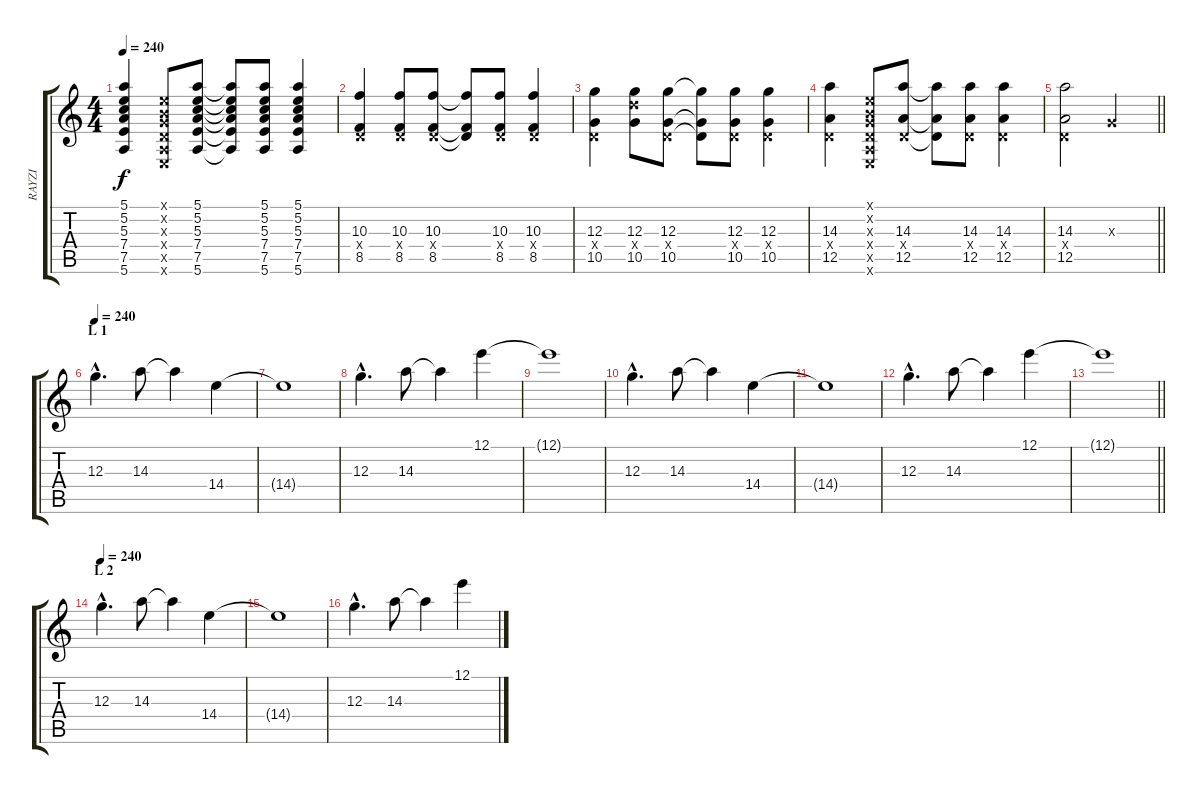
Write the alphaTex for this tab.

\track ("RAYZI" "RAYZI") {instrument distortionguitar}
\staff {score tabs}
\tuning (E4 B3 G3 D3 A2 E2) {hide}
\ts (4 4)
\tempo 240
\clef g2
\ks c
(5.1 5.2 5.3 7.4 7.5 5.6).4{dy f} (0.1{x} 0.2{x} 0.3{x} 0.4{x} 0.5{x} 0.6{x}).8 (5.1 5.2 5.3 7.4 7.5 5.6).8 (5.1{t} 5.2{t} 5.3{t} 7.4{t} 7.5{t} 5.6{t}).8 (5.1 5.2 5.3 7.4 7.5 5.6).8 (5.1 5.2 5.3 7.4 7.5 5.6).4 |
(10.3 0.4{x} 8.5).4 (10.3 0.4{x} 8.5).8 (10.3 0.4{x} 8.5).8 (10.3{t} 0.4{t} 8.5{t}).8 (10.3 0.4{x} 8.5).8 (10.3 0.4{x} 8.5).4 |
(12.3 0.4{x} 10.5).4 (12.3 12.4{x} 10.5).8 (12.3 0.4{x} 10.5).8 (12.3{t} 0.4{t} 10.5{t}).8 (12.3 0.4{x} 10.5).8 (12.3 0.4{x} 10.5).4 |
(14.3 0.4{x} 12.5).4 (0.1{x} 0.2{x} 0.3{x} 0.4{x} 0.5{x} 0.6{x}).8 (14.3 0.4{x} 12.5).8 (14.3{t} 0.4{t} 12.5{t}).8 (14.3 0.4{x} 12.5).8 (14.3 0.4{x} 12.5).4 |
\barLineRight lightlight
(14.3 0.4{x} 12.5).2 0.3{x}.2 |
\section ("" "L 1")
\tempo 240
12.3{hac}.4{d volume 10 balance 3 instrument distortionguitar} 14.3.8 14.3{t}.4 14.4.4 |
14.4{t}.1 |
12.3{hac}.4{d} 14.3.8 14.3{t}.4 12.1.4 |
12.1{t}.1 |
12.3{hac}.4{d} 14.3.8 14.3{t}.4 14.4.4 |
14.4{t}.1 |
12.3{hac}.4{d} 14.3.8 14.3{t}.4 12.1.4 |
\barLineRight lightlight
12.1{t}.1 |
\section ("" "L 2")
\tempo 240
12.3{hac}.4{d volume 10 balance 3 instrument distortionguitar} 14.3.8 14.3{t}.4 14.4.4 |
14.4{t}.1 |
12.3{hac}.4{d} 14.3.8 14.3{t}.4 12.1.4
